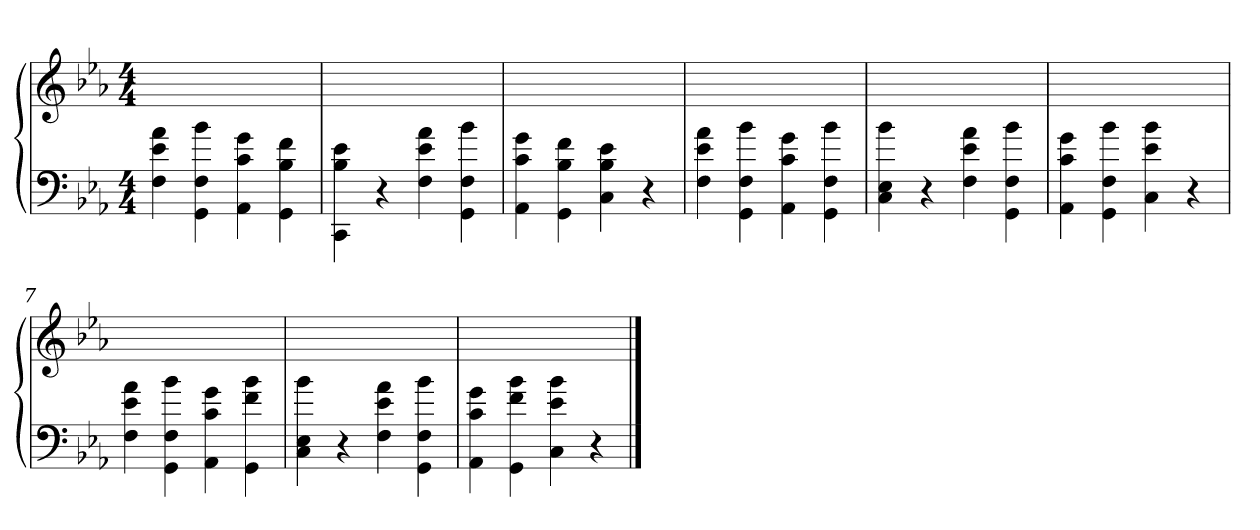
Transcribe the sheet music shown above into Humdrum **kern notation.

**kern	**kern
*part2	*part1
*staff2	*staff1
*clefF4	*clefG2
*k[b-e-a-]	*k[b-e-a-]
*E-:	*E-:
*M4/4	*M4/4
*MM60	*MM60
=1	=1
4F 4e- 4a-	1ryy
4GG 4F 4b-	.
4AA- 4c 4g	.
4GG 4B- 4f	.
=2	=2
4CC 4B- 4e-	1ryy
4r	.
4F 4e- 4a-	.
4GG 4F 4b-	.
=3	=3
4AA- 4c 4g	1ryy
4GG 4B- 4f	.
4C 4B- 4e-	.
4r	.
=4	=4
4F 4e- 4a-	1ryy
4GG 4F 4b-	.
4AA- 4c 4g	.
4GG 4F 4b-	.
=5	=5
4C 4E- 4b-	1ryy
4r	.
4F 4e- 4a-	.
4GG 4F 4b-	.
=6	=6
4AA- 4c 4g	1ryy
4GG 4F 4b-	.
4C 4e- 4b-	.
4r	.
=7	=7
4F 4e- 4a-	1ryy
4GG 4F 4b-	.
4AA- 4c 4g	.
4GG 4f 4b-	.
=8	=8
4C 4E- 4b-	1ryy
4r	.
4F 4e- 4a-	.
4GG 4F 4b-	.
=9	=9
4AA- 4c 4g	1ryy
4GG 4f 4b-	.
4C 4e- 4b-	.
4r	.
==	==
*-	*-
